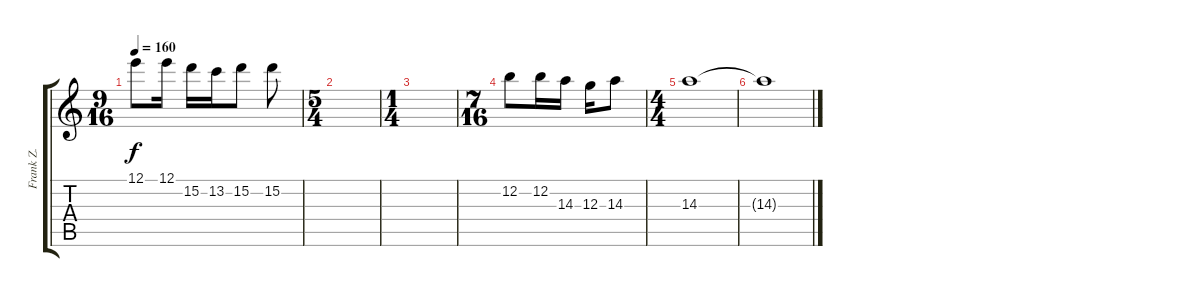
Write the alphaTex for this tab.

\track ("Frank Z." "Frank Z.") {instrument overdrivenguitar}
\staff {score tabs}
\tuning (E4 B3 G3 D3 A2 E2) {hide}
\ts (9 16)
\tempo 160
\clef g2
\ks c
12.1.8{dy f} 12.1.16 15.2.16{beam merge} 13.2.16{beam merge} 15.2.8 15.2.8 |
\ts (5 4)
|
\ts (1 4)
|
\ts (7 16)
12.2.8 12.2.16 14.3.16 12.3.16 14.3.8 |
\ts (4 4)
14.3.1 |
14.3{t}.1
